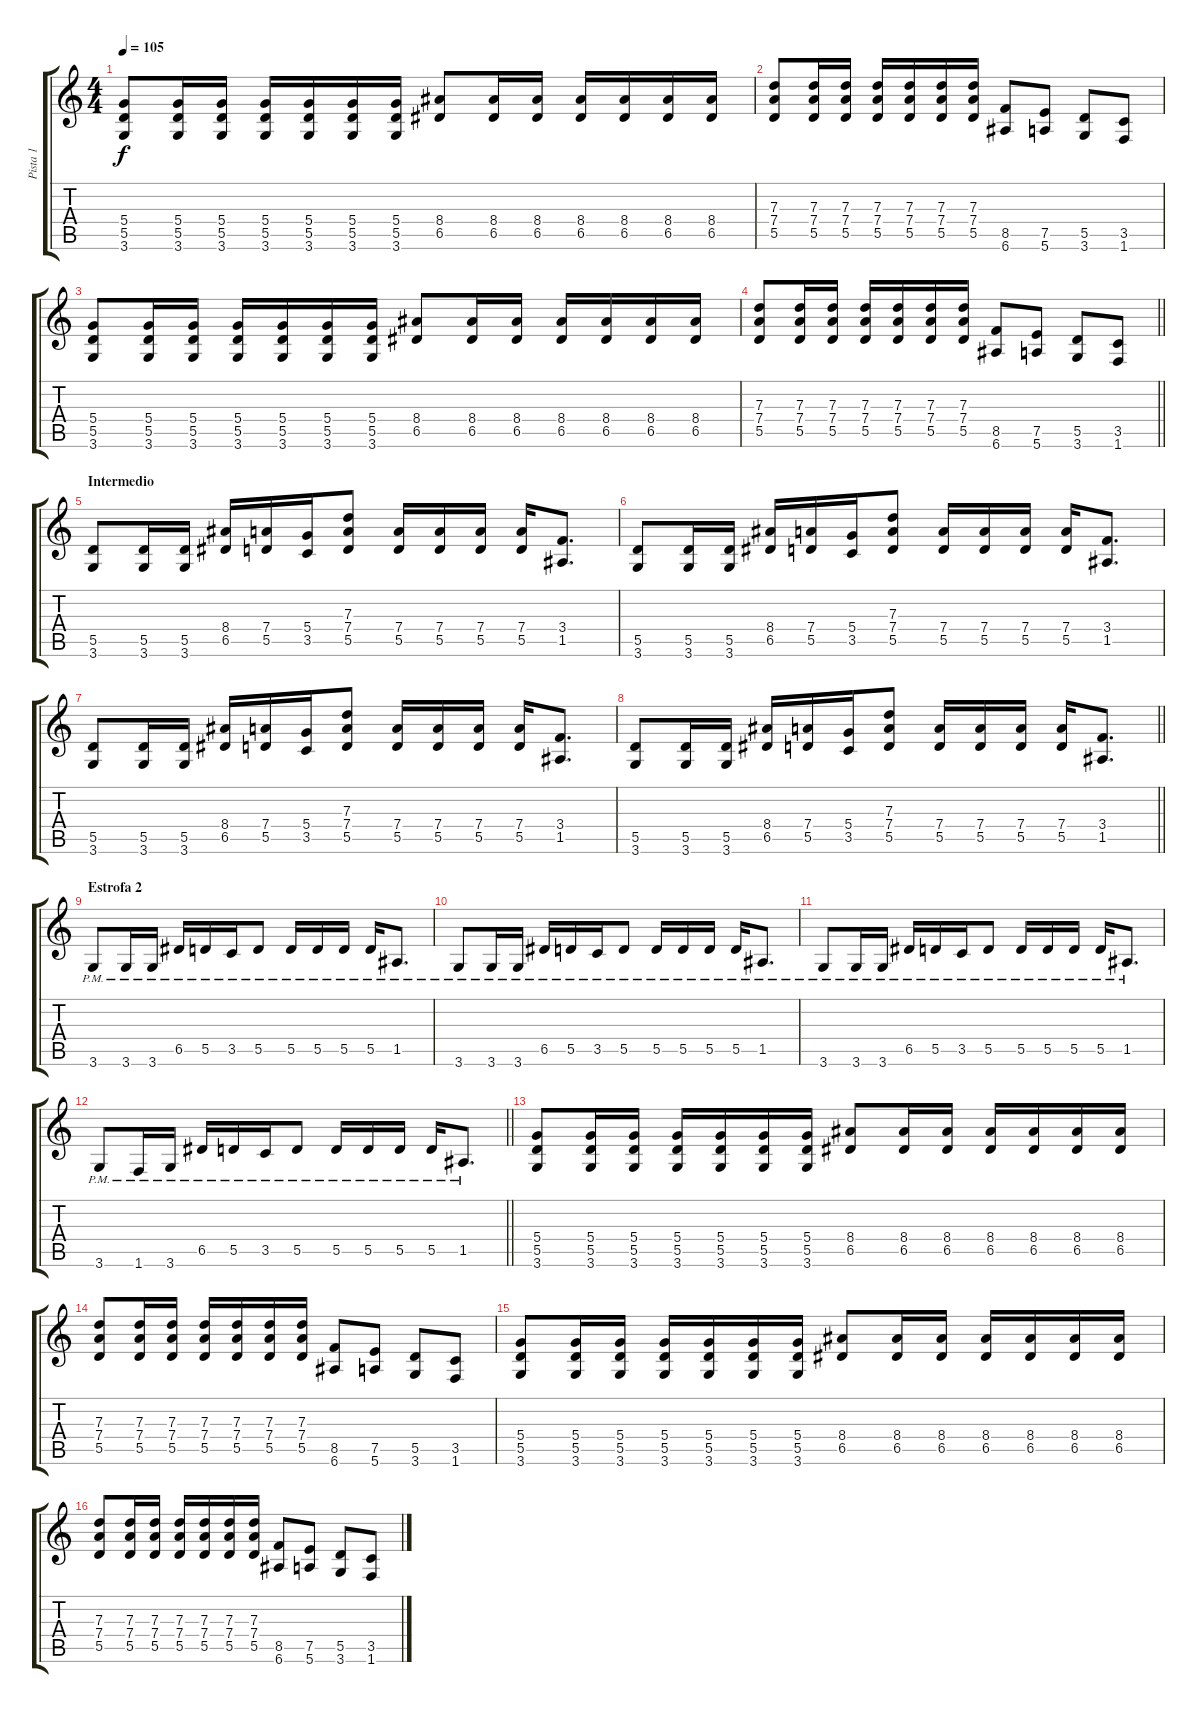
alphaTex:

\track ("Pista 1" "Pista 1") {instrument distortionguitar}
\staff {score tabs}
\tuning (E4 B3 G3 D3 A2 E2) {hide}
\ts (4 4)
\tempo 105
\clef g2
\ks c
(5.4 5.5 3.6).8{dy f} (5.4 5.5 3.6).16 (5.4 5.5 3.6).16 (5.4 5.5 3.6).16 (5.4 5.5 3.6).16 (5.4 5.5 3.6).16 (5.4 5.5 3.6).16 (8.4 6.5).8 (8.4 6.5).16 (8.4 6.5).16 (8.4 6.5).16 (8.4 6.5).16 (8.4 6.5).16 (8.4 6.5).16 |
(7.3 7.4 5.5).8 (7.3 7.4 5.5).16 (7.3 7.4 5.5).16 (7.3 7.4 5.5).16 (7.3 7.4 5.5).16 (7.3 7.4 5.5).16 (7.3 7.4 5.5).16 (8.5 6.6).8 (7.5 5.6).8 (5.5 3.6).8 (3.5 1.6).8 |
(5.4 5.5 3.6).8 (5.4 5.5 3.6).16 (5.4 5.5 3.6).16 (5.4 5.5 3.6).16 (5.4 5.5 3.6).16 (5.4 5.5 3.6).16 (5.4 5.5 3.6).16 (8.4 6.5).8 (8.4 6.5).16 (8.4 6.5).16 (8.4 6.5).16 (8.4 6.5).16 (8.4 6.5).16 (8.4 6.5).16 |
\barLineRight lightlight
(7.3 7.4 5.5).8 (7.3 7.4 5.5).16 (7.3 7.4 5.5).16 (7.3 7.4 5.5).16 (7.3 7.4 5.5).16 (7.3 7.4 5.5).16 (7.3 7.4 5.5).16 (8.5 6.6).8 (7.5 5.6).8 (5.5 3.6).8 (3.5 1.6).8 |
\section ("" "Intermedio")
(5.5 3.6).8 (5.5 3.6).16 (5.5 3.6).16 (8.4 6.5).16 (7.4 5.5).16 (5.4 3.5).16 (7.3 7.4 5.5).8 (7.4 5.5).16 (7.4 5.5).16 (7.4 5.5).16 (7.4 5.5).16 (3.4 1.5).8{d} |
(5.5 3.6).8 (5.5 3.6).16 (5.5 3.6).16 (8.4 6.5).16 (7.4 5.5).16 (5.4 3.5).16 (7.3 7.4 5.5).8 (7.4 5.5).16 (7.4 5.5).16 (7.4 5.5).16 (7.4 5.5).16 (3.4 1.5).8{d} |
(5.5 3.6).8 (5.5 3.6).16 (5.5 3.6).16 (8.4 6.5).16 (7.4 5.5).16 (5.4 3.5).16 (7.3 7.4 5.5).8 (7.4 5.5).16 (7.4 5.5).16 (7.4 5.5).16 (7.4 5.5).16 (3.4 1.5).8{d} |
\barLineRight lightlight
(5.5 3.6).8 (5.5 3.6).16 (5.5 3.6).16 (8.4 6.5).16 (7.4 5.5).16 (5.4 3.5).16 (7.3 7.4 5.5).8 (7.4 5.5).16 (7.4 5.5).16 (7.4 5.5).16 (7.4 5.5).16 (3.4 1.5).8{d} |
\section ("" "Estrofa 2")
3.6{pm}.8 3.6{pm}.16 3.6{pm}.16 6.5{pm}.16 5.5{pm}.16 3.5{pm}.16 5.5{pm}.8 5.5{pm}.16 5.5{pm}.16 5.5{pm}.16 5.5{pm}.16 1.5{pm}.8{d} |
3.6{pm}.8 3.6{pm}.16 3.6{pm}.16 6.5{pm}.16 5.5{pm}.16 3.5{pm}.16 5.5{pm}.8 5.5{pm}.16 5.5{pm}.16 5.5{pm}.16 5.5{pm}.16 1.5{pm}.8{d} |
3.6{pm}.8 3.6{pm}.16 3.6{pm}.16 6.5{pm}.16 5.5{pm}.16 3.5{pm}.16 5.5{pm}.8 5.5{pm}.16 5.5{pm}.16 5.5{pm}.16 5.5{pm}.16 1.5{pm}.8{d} |
\barLineRight lightlight
3.6{pm}.8 1.6{pm}.16 3.6{pm}.16 6.5{pm}.16 5.5{pm}.16 3.5{pm}.16 5.5{pm}.8 5.5{pm}.16 5.5{pm}.16 5.5{pm}.16 5.5{pm}.16 1.5{pm}.8{d} |
(5.4 5.5 3.6).8 (5.4 5.5 3.6).16 (5.4 5.5 3.6).16 (5.4 5.5 3.6).16 (5.4 5.5 3.6).16 (5.4 5.5 3.6).16 (5.4 5.5 3.6).16 (8.4 6.5).8 (8.4 6.5).16 (8.4 6.5).16 (8.4 6.5).16 (8.4 6.5).16 (8.4 6.5).16 (8.4 6.5).16 |
(7.3 7.4 5.5).8 (7.3 7.4 5.5).16 (7.3 7.4 5.5).16 (7.3 7.4 5.5).16 (7.3 7.4 5.5).16 (7.3 7.4 5.5).16 (7.3 7.4 5.5).16 (8.5 6.6).8 (7.5 5.6).8 (5.5 3.6).8 (3.5 1.6).8 |
(5.4 5.5 3.6).8 (5.4 5.5 3.6).16 (5.4 5.5 3.6).16 (5.4 5.5 3.6).16 (5.4 5.5 3.6).16 (5.4 5.5 3.6).16 (5.4 5.5 3.6).16 (8.4 6.5).8 (8.4 6.5).16 (8.4 6.5).16 (8.4 6.5).16 (8.4 6.5).16 (8.4 6.5).16 (8.4 6.5).16 |
(7.3 7.4 5.5).8 (7.3 7.4 5.5).16 (7.3 7.4 5.5).16 (7.3 7.4 5.5).16 (7.3 7.4 5.5).16 (7.3 7.4 5.5).16 (7.3 7.4 5.5).16 (8.5 6.6).8 (7.5 5.6).8 (5.5 3.6).8 (3.5 1.6).8
